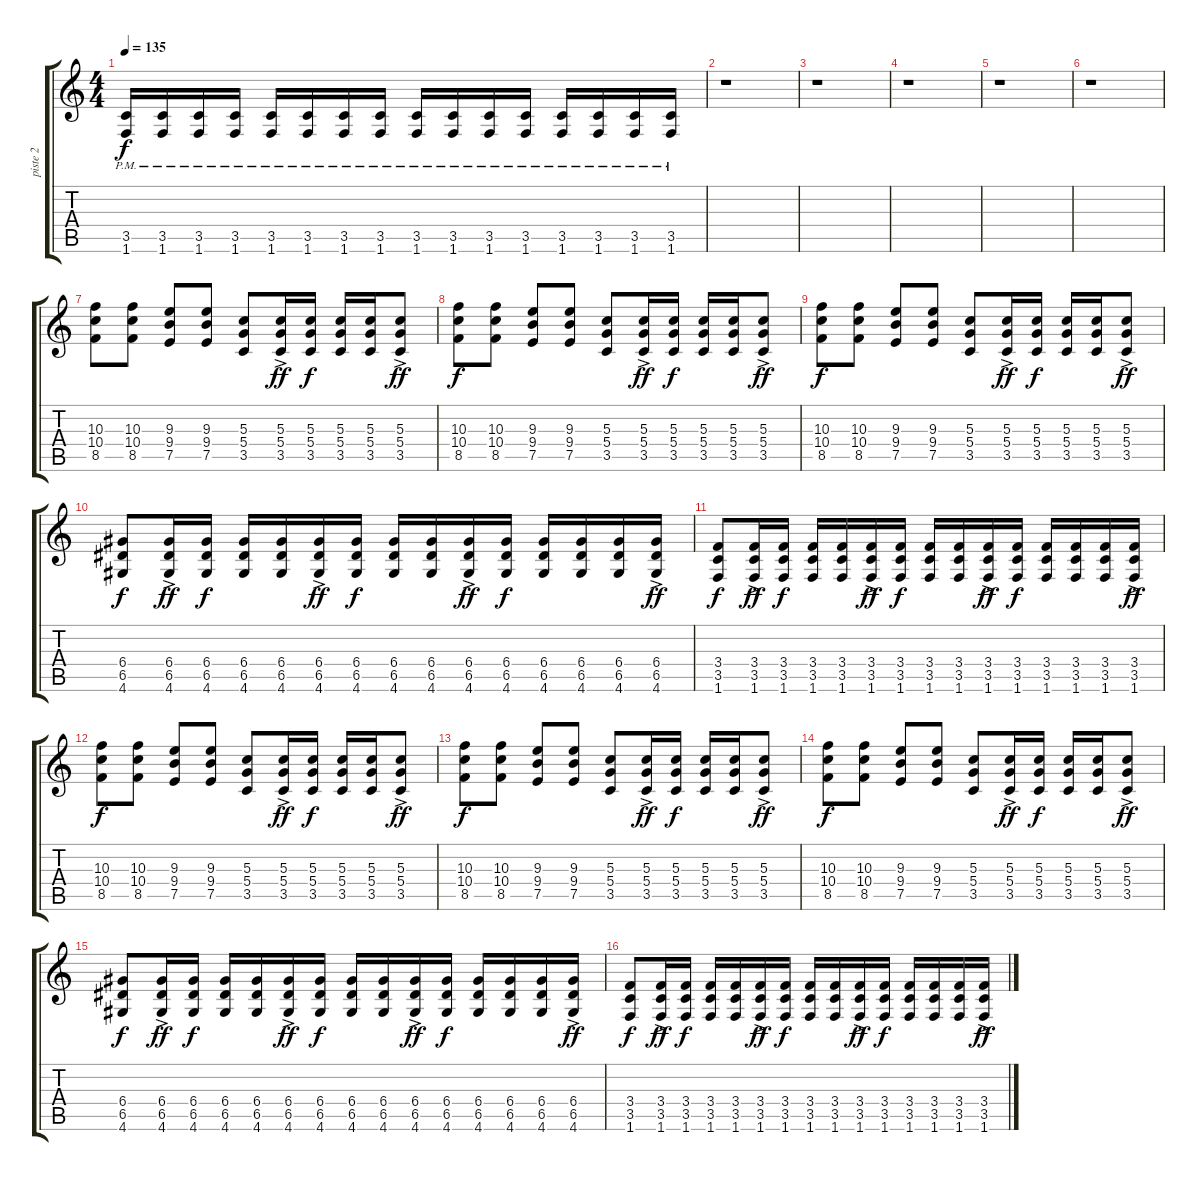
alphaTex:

\track ("piste 2" "piste 2") {instrument overdrivenguitar}
\staff {score tabs}
\tuning (E4 B3 G3 D3 A2 E2) {hide}
\ts (4 4)
\tempo 135
\clef g2
\ks c
(3.5{pm} 1.6{pm}).16{dy f} (3.5{pm} 1.6{pm}).16 (3.5{pm} 1.6{pm}).16 (3.5{pm} 1.6{pm}).16 (3.5{pm} 1.6{pm}).16 (3.5{pm} 1.6{pm}).16 (3.5{pm} 1.6{pm}).16 (3.5{pm} 1.6{pm}).16 (3.5{pm} 1.6{pm}).16 (3.5{pm} 1.6{pm}).16 (3.5{pm} 1.6{pm}).16 (3.5{pm} 1.6{pm}).16 (3.5{pm} 1.6{pm}).16 (3.5{pm} 1.6{pm}).16 (3.5{pm} 1.6{pm}).16 (3.5{pm} 1.6{pm}).16 |
r.1 |
r.1 |
r.1 |
r.1 |
r.1 |
(10.3 10.4 8.5).8 (10.3 10.4 8.5).8 (9.3 9.4 7.5).8 (9.3 9.4 7.5).8 (5.3 5.4 3.5).8 (5.3{ac} 5.4{ac} 3.5{ac}).16{dy ff} (5.3 5.4 3.5).16{dy f} (5.3 5.4 3.5).16 (5.3 5.4 3.5).16 (5.3{ac} 5.4{ac} 3.5{ac}).8{dy ff} |
(10.3 10.4 8.5).8{dy f} (10.3 10.4 8.5).8 (9.3 9.4 7.5).8 (9.3 9.4 7.5).8 (5.3 5.4 3.5).8 (5.3{ac} 5.4{ac} 3.5{ac}).16{dy ff} (5.3 5.4 3.5).16{dy f} (5.3 5.4 3.5).16 (5.3 5.4 3.5).16 (5.3{ac} 5.4{ac} 3.5{ac}).8{dy ff} |
(10.3 10.4 8.5).8{dy f} (10.3 10.4 8.5).8 (9.3 9.4 7.5).8 (9.3 9.4 7.5).8 (5.3 5.4 3.5).8 (5.3{ac} 5.4{ac} 3.5{ac}).16{dy ff} (5.3 5.4 3.5).16{dy f} (5.3 5.4 3.5).16 (5.3 5.4 3.5).16 (5.3{ac} 5.4{ac} 3.5{ac}).8{dy ff} |
(6.4 6.5 4.6).8{dy f} (6.4{ac} 6.5{ac} 4.6{ac}).16{dy ff} (6.4 6.5 4.6).16{dy f} (6.4 6.5 4.6).16 (6.4 6.5 4.6).16 (6.4{ac} 6.5 4.6).16{dy ff} (6.4 6.5 4.6).16{dy f} (6.4 6.5 4.6).16 (6.4 6.5 4.6).16 (6.4{ac} 6.5{ac} 4.6{ac}).16{dy ff} (6.4 6.5 4.6).16{dy f} (6.4 6.5 4.6).16 (6.4 6.5 4.6).16 (6.4 6.5 4.6).16 (6.4{ac} 6.5{ac} 4.6{ac}).16{dy ff} |
(3.4 3.5 1.6).8{dy f} (3.4{ac} 3.5{ac} 1.6{ac}).16{dy ff} (3.4 3.5 1.6).16{dy f} (3.4 3.5 1.6).16 (3.4 3.5 1.6).16 (3.4{ac} 3.5 1.6).16{dy ff} (3.4 3.5 1.6).16{dy f} (3.4 3.5 1.6).16 (3.4 3.5 1.6).16 (3.4{ac} 3.5{ac} 1.6{ac}).16{dy ff} (3.4 3.5 1.6).16{dy f} (3.4 3.5 1.6).16 (3.4 3.5 1.6).16 (3.4 3.5 1.6).16 (3.4{ac} 3.5{ac} 1.6{ac}).16{dy ff} |
(10.3 10.4 8.5).8{dy f} (10.3 10.4 8.5).8 (9.3 9.4 7.5).8 (9.3 9.4 7.5).8 (5.3 5.4 3.5).8 (5.3{ac} 5.4{ac} 3.5{ac}).16{dy ff} (5.3 5.4 3.5).16{dy f} (5.3 5.4 3.5).16 (5.3 5.4 3.5).16 (5.3{ac} 5.4{ac} 3.5{ac}).8{dy ff} |
(10.3 10.4 8.5).8{dy f} (10.3 10.4 8.5).8 (9.3 9.4 7.5).8 (9.3 9.4 7.5).8 (5.3 5.4 3.5).8 (5.3{ac} 5.4{ac} 3.5{ac}).16{dy ff} (5.3 5.4 3.5).16{dy f} (5.3 5.4 3.5).16 (5.3 5.4 3.5).16 (5.3{ac} 5.4{ac} 3.5{ac}).8{dy ff} |
(10.3 10.4 8.5).8{dy f} (10.3 10.4 8.5).8 (9.3 9.4 7.5).8 (9.3 9.4 7.5).8 (5.3 5.4 3.5).8 (5.3{ac} 5.4{ac} 3.5{ac}).16{dy ff} (5.3 5.4 3.5).16{dy f} (5.3 5.4 3.5).16 (5.3 5.4 3.5).16 (5.3{ac} 5.4{ac} 3.5{ac}).8{dy ff} |
(6.4 6.5 4.6).8{dy f} (6.4{ac} 6.5{ac} 4.6{ac}).16{dy ff} (6.4 6.5 4.6).16{dy f} (6.4 6.5 4.6).16 (6.4 6.5 4.6).16 (6.4{ac} 6.5 4.6).16{dy ff} (6.4 6.5 4.6).16{dy f} (6.4 6.5 4.6).16 (6.4 6.5 4.6).16 (6.4{ac} 6.5{ac} 4.6{ac}).16{dy ff} (6.4 6.5 4.6).16{dy f} (6.4 6.5 4.6).16 (6.4 6.5 4.6).16 (6.4 6.5 4.6).16 (6.4{ac} 6.5{ac} 4.6{ac}).16{dy ff} |
(3.4 3.5 1.6).8{dy f} (3.4{ac} 3.5{ac} 1.6{ac}).16{dy ff} (3.4 3.5 1.6).16{dy f} (3.4 3.5 1.6).16 (3.4 3.5 1.6).16 (3.4{ac} 3.5 1.6).16{dy ff} (3.4 3.5 1.6).16{dy f} (3.4 3.5 1.6).16 (3.4 3.5 1.6).16 (3.4{ac} 3.5{ac} 1.6{ac}).16{dy ff} (3.4 3.5 1.6).16{dy f} (3.4 3.5 1.6).16 (3.4 3.5 1.6).16 (3.4 3.5 1.6).16 (3.4{ac} 3.5{ac} 1.6{ac}).16{dy ff}
